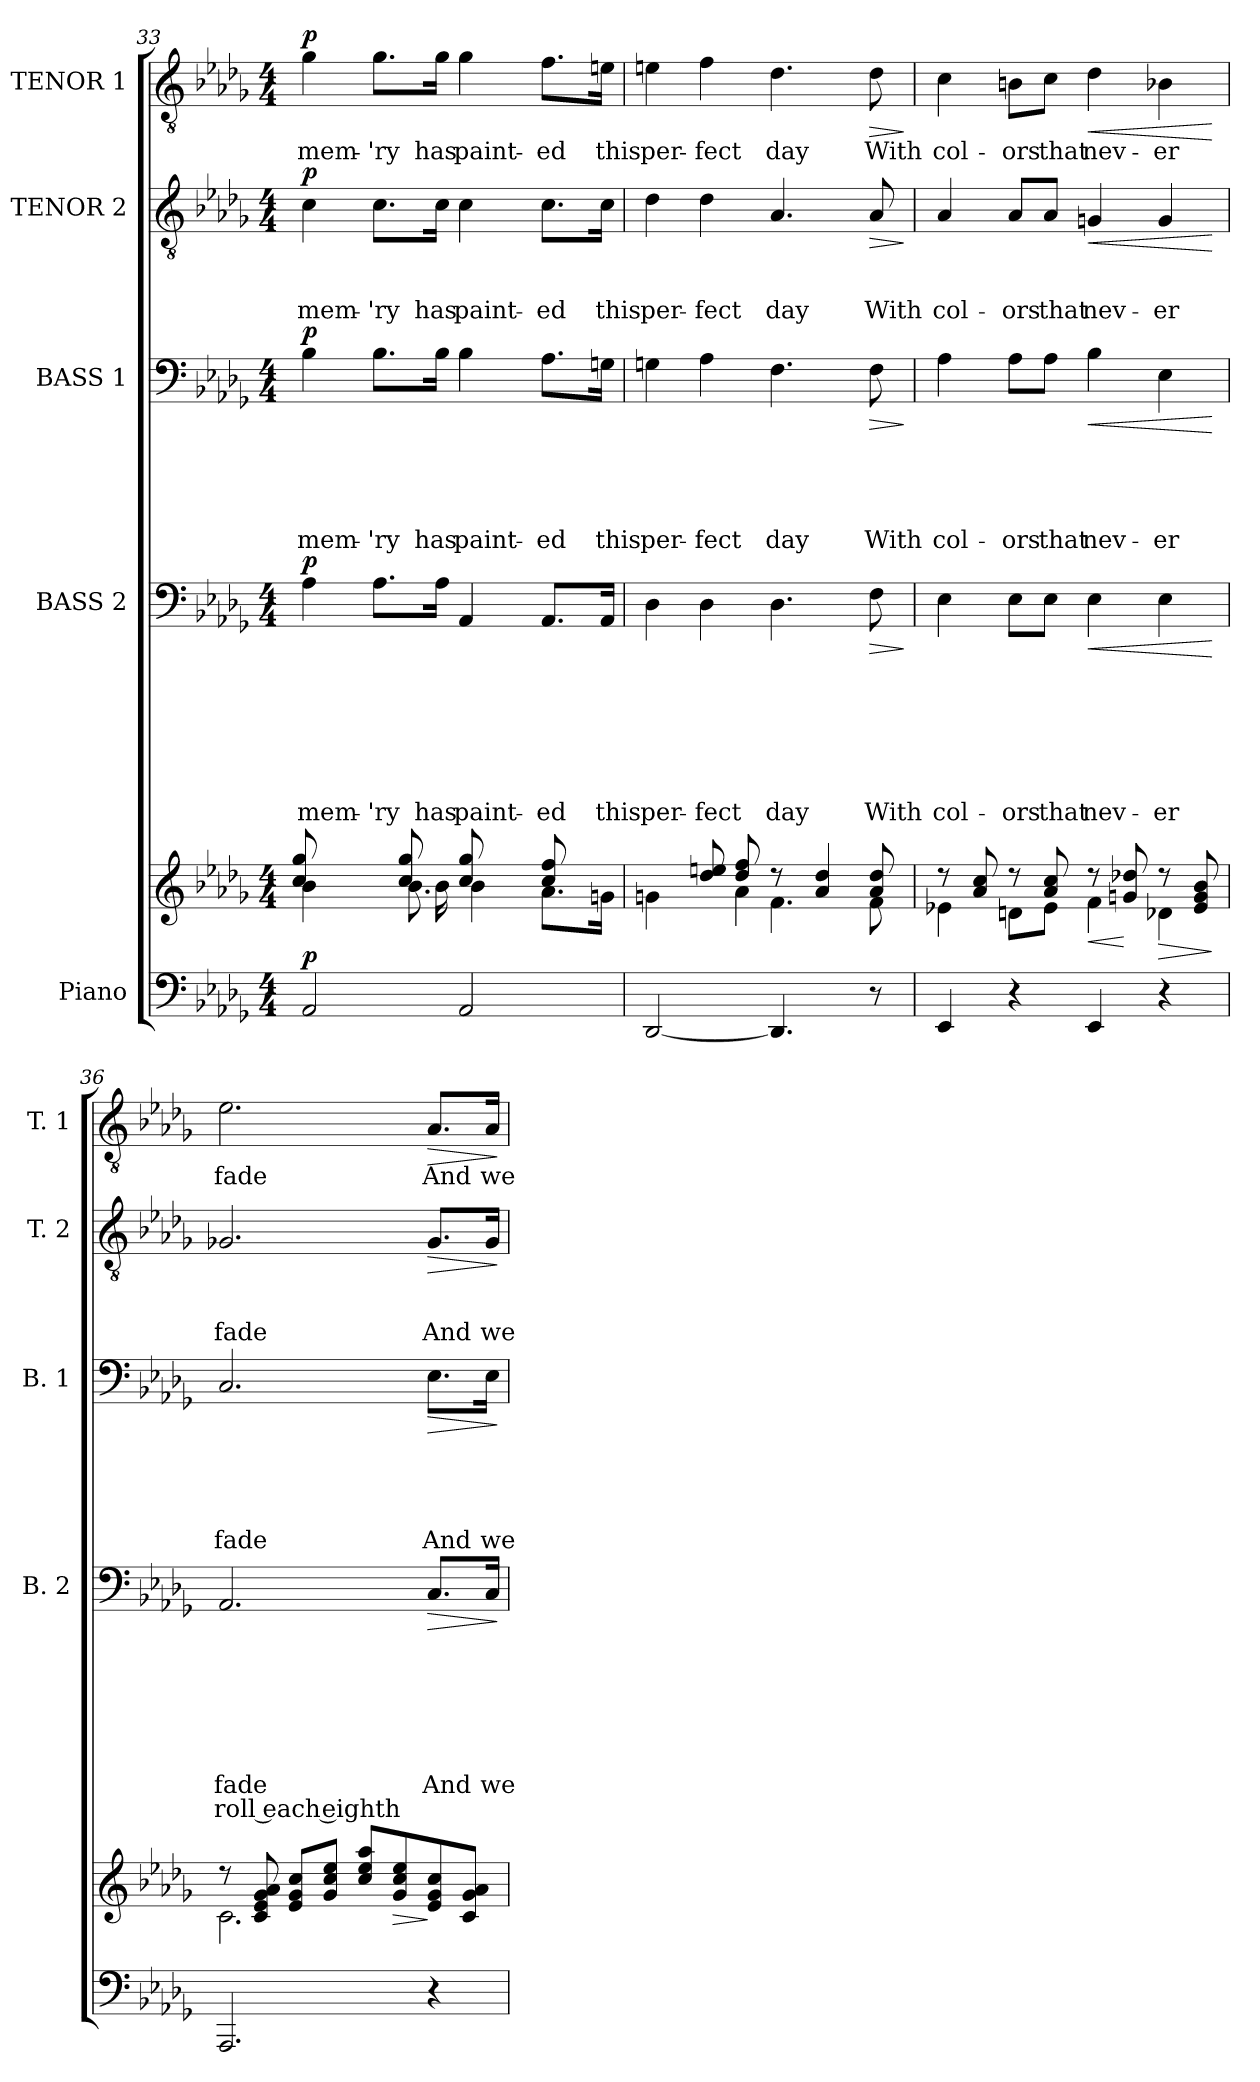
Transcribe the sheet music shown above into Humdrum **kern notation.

**kern	**kern	**dynam	**kern	**text	**text	**text	**text	**text	**text	**text	**text	**dynam	**kern	**text	**text	**text	**text	**text	**dynam	**kern	**text	**text	**text	**dynam	**kern	**text	**dynam
*part5	*part5	*part5	*part4	*part4	*part4	*part4	*part4	*part4	*part4	*part4	*part4	*part4	*part3	*part3	*part3	*part3	*part3	*part3	*part3	*part2	*part2	*part2	*part2	*part2	*part1	*part1	*part1
*staff6	*staff5	*staff5/6	*staff4	*staff4	*staff4	*staff4	*staff4	*staff4	*staff4	*staff4	*staff4	*staff4	*staff3	*staff3	*staff3	*staff3	*staff3	*staff3	*staff3	*staff2	*staff2	*staff2	*staff2	*staff2	*staff1	*staff1	*staff1
*I"Piano	*	*	*I"BASS 2	*	*	*	*	*	*	*	*	*	*I"BASS 1	*	*	*	*	*	*	*I"TENOR 2	*	*	*	*	*I"TENOR 1	*	*
*	*	*	*I'B. 2	*	*	*	*	*	*	*	*	*	*I'B. 1	*	*	*	*	*	*	*I'T. 2	*	*	*	*	*I'T. 1	*	*
*clefF4	*clefG2	*	*clefF4	*	*	*	*	*	*	*	*	*	*clefF4	*	*	*	*	*	*	*clefGv2	*	*	*	*	*clefGv2	*	*
*k[b-e-a-d-g-]	*k[b-e-a-d-g-]	*	*k[b-e-a-d-g-]	*	*	*	*	*	*	*	*	*	*k[b-e-a-d-g-]	*	*	*	*	*	*	*k[b-e-a-d-g-]	*	*	*	*	*k[b-e-a-d-g-]	*	*
*D-:	*D-:	*	*D-:	*	*	*	*	*	*	*	*	*	*D-:	*	*	*	*	*	*	*D-:	*	*	*	*	*D-:	*	*
*M4/4	*M4/4	*	*M4/4	*	*	*	*	*	*	*	*	*	*M4/4	*	*	*	*	*	*	*M4/4	*	*	*	*	*M4/4	*	*
=33	=33	=33	=33	=33	=33	=33	=33	=33	=33	=33	=33	=33	=33	=33	=33	=33	=33	=33	=33	=33	=33	=33	=33	=33	=33	=33	=33
*	*^	*	*	*	*	*	*	*	*	*	*	*	*	*	*	*	*	*	*	*	*	*	*	*	*	*	*
*	*	*^	*	*	*	*	*	*	*	*	*	*	*	*	*	*	*	*	*	*	*	*	*	*	*	*	*	*
*	*	*	*^	*	*	*	*	*	*	*	*	*	*	*	*	*	*	*	*	*	*	*	*	*	*	*	*	*	*
!	!	!	!	!	!LO:DY:a=2	!	!	!	!	!	!	!	!LO:LY:b	!	!LO:DY:a	!	!	!	!	!	!LO:LY:b	!LO:DY:a	!	!	!	!LO:LY:b	!LO:DY:a	!	!LO:LY:b	!LO:DY:a
2AA-/	4b-\	8cc/ 8gg-/	4..ryy	4.ryy	p	4A-\	.	.	.	.	.	.	mem-	.	p	4B-\	.	.	.	.	mem-	p	4c\	.	.	mem-	p	4g-\	mem-	p
.	.	4ryy	.	.	.	.	.	.	.	.	.	.	.	.	.	.	.	.	.	.	.	.	.	.	.	.	.	.	.	.
!	!	!	!	!	!	!	!	!	!	!	!	!	!LO:LY:b	!	!	!	!	!	!	!	!LO:LY:b	!	!	!	!	!LO:LY:b	!	!	!LO:LY:b	!
.	2.ryy	.	.	.	.	8.A-\L	.	.	.	.	.	.	-'ry	.	.	8.B-\L	.	.	.	.	-'ry	.	8.c\L	.	.	-'ry	.	8.g-\L	-'ry	.
.	.	8.b-\	.	8cc/ 8gg-/	.	.	.	.	.	.	.	.	.	.	.	.	.	.	.	.	.	.	.	.	.	.	.	.	.	.
!	!	!	!	!	!	!	!	!	!	!	!	!	!LO:LY:b	!	!	!	!	!	!	!	!LO:LY:b	!	!	!	!	!LO:LY:b	!	!	!LO:LY:b	!
.	.	.	16b-\	.	.	16A-\Jk	.	.	.	.	.	.	has	.	.	16B-\Jk	.	.	.	.	has	.	16c\Jk	.	.	has	.	16g-\Jk	has	.
!	!	!	!	!	!	!	!	!	!	!	!	!	!LO:LY:b	!	!	!	!	!	!	!	!LO:LY:b	!	!	!	!	!LO:LY:b	!	!	!LO:LY:b	!
2AA-/	.	.	8cc/ 8gg-/	4b-\	.	4AA-/	.	.	.	.	.	.	paint-	.	.	4B-\	.	.	.	.	paint-	.	4c\	.	.	paint-	.	4g-\	paint-	.
.	.	4..ryy	.	.	.	.	.	.	.	.	.	.	.	.	.	.	.	.	.	.	.	.	.	.	.	.	.	.	.	.
.	.	.	8ryy	.	.	.	.	.	.	.	.	.	.	.	.	.	.	.	.	.	.	.	.	.	.	.	.	.	.	.
!	!	!	!	!	!	!	!	!	!	!	!	!	!LO:LY:b	!	!	!	!	!	!	!	!LO:LY:b	!	!	!	!	!LO:LY:b	!	!	!LO:LY:b	!
.	.	.	8.a-\L	8cc/ 8ff/	.	8.AA-/L	.	.	.	.	.	.	-ed	.	.	8.A-\L	.	.	.	.	-ed	.	8.c\L	.	.	-ed	.	8.f\L	-ed	.
.	.	.	.	8ryy	.	.	.	.	.	.	.	.	.	.	.	.	.	.	.	.	.	.	.	.	.	.	.	.	.	.
!	!	!	!	!	!	!	!	!	!	!	!	!	!LO:LY:b	!	!	!	!	!	!	!	!LO:LY:b	!	!	!	!	!LO:LY:b	!	!	!LO:LY:b	!
.	.	.	16gn\Jk	.	.	16AA-/Jk	.	.	.	.	.	.	this	.	.	16Gn\Jk	.	.	.	.	this	.	16c\Jk	.	.	this	.	16en\Jk	this	.
!!LO:PB:g=z
=34	=34	=34	=34	=34	=34	=34	=34	=34	=34	=34	=34	=34	=34	=34	=34	=34	=34	=34	=34	=34	=34	=34	=34	=34	=34	=34	=34	=34	=34	=34
!	!	!	!	!	!	!	!	!	!	!	!	!	!LO:LY:b	!	!	!	!	!	!	!	!LO:LY:b	!	!	!	!	!LO:LY:b	!	!	!LO:LY:b	!
[<2DD-/	4gn\	4.ryy	4.ryy	2ryy	.	4D-\	.	.	.	.	.	.	per-	.	.	4Gn\	.	.	.	.	per-	.	4d-\	.	.	per-	.	4en\	per-	.
!	!	!	!	!	!	!	!	!	!	!	!	!	!LO:LY:b	!	!	!	!	!	!	!	!LO:LY:b	!	!	!	!	!LO:LY:b	!	!	!LO:LY:b	!
.	8dd-/ 8een/	.	.	.	.	4D-\	.	.	.	.	.	.	-fect	.	.	4A-\	.	.	.	.	-fect	.	4d-\	.	.	-fect	.	4f\	-fect	.
.	8ryy	4a-\	8dd-/ 8ff/	.	.	.	.	.	.	.	.	.	.	.	.	.	.	.	.	.	.	.	.	.	.	.	.	.	.	.
!	!	!	!	!	!	!	!	!	!	!	!	!	!LO:LY:b	!	!	!	!	!	!	!	!LO:LY:b	!	!	!	!	!LO:LY:b	!	!	!LO:LY:b	!
4.DD-/]	32ryy	.	4.f\	8rdd	.	4.D-\	.	.	.	.	.	.	day	.	.	4.F\	.	.	.	.	day	.	4.A-/	.	.	day	.	4.d-\	day	.
.	4...ryy	.	.	.	.	.	.	.	.	.	.	.	.	.	.	.	.	.	.	.	.	.	.	.	.	.	.	.	.	.
.	.	4ryy	.	4a-/ 4dd-/	.	.	.	.	.	.	.	.	.	.	.	.	.	.	.	.	.	.	.	.	.	.	.	.	.	.
!	!	!	!	!	!	!	!	!	!	!	!	!	!LO:LY:b	!	!LO:HP:b	!	!	!	!	!	!LO:LY:b	!LO:HP:b	!	!	!	!LO:LY:b	!LO:HP:b	!	!LO:LY:b	!LO:HP:b
8r	.	8a-/ 8dd-/	8f\	16.ryy	] ]	8F\	.	.	.	.	.	.	With	.	>	8F\	.	.	.	.	With	>	8A-/	.	.	With	>	8d-\	With	>
.	.	.	.	32ryy	.	.	.	.	.	.	.	.	.	.	.	.	.	.	.	.	.	.	.	.	.	.	.	.	.	.
*	*v	*v	*v	*v	*	*	*	*	*	*	*	*	*	*	*	*	*	*	*	*	*	*	*	*	*	*	*	*	*	*
.	.	.	.	.	.	.	.	.	.	.	.	]	.	.	.	.	.	.	]	.	.	.	.	]	.	.	]
=35	=35	=35	=35	=35	=35	=35	=35	=35	=35	=35	=35	=35	=35	=35	=35	=35	=35	=35	=35	=35	=35	=35	=35	=35	=35	=35	=35
*	*^	*	*	*	*	*	*	*	*	*	*	*	*	*	*	*	*	*	*	*	*	*	*	*	*	*	*
!	!	!	!	!	!	!	!	!	!	!	!LO:LY:b	!	!	!	!	!	!	!	!LO:LY:b	!	!	!	!	!LO:LY:b	!	!	!LO:LY:b	!
4EE-/	8rdd	4e-X\	.	4E-\	.	.	.	.	.	.	col-	.	.	4A-\	.	.	.	.	col-	.	4A-/	.	.	col-	.	4c\	col-	.
.	8a-/ 8cc/	.	.	.	.	.	.	.	.	.	.	.	.	.	.	.	.	.	.	.	.	.	.	.	.	.	.	.
!	!	!	!	!	!	!	!	!	!	!	!LO:LY:b	!	!	!	!	!	!	!	!LO:LY:b	!	!	!	!	!LO:LY:b	!	!	!LO:LY:b	!
4r	8rdd	8dn\L	.	8E-\L	.	.	.	.	.	.	-ors	.	.	8A-\L	.	.	.	.	-ors	.	8A-/L	.	.	-ors	.	8Bn\L	-ors	.
!	!	!	!	!	!	!	!	!	!	!	!LO:LY:b	!	!	!	!	!	!	!	!LO:LY:b	!	!	!	!	!LO:LY:b	!	!	!LO:LY:b	!
.	8a-/ 8cc/	8e-\J	.	8E-\J	.	.	.	.	.	.	that	.	.	8A-\J	.	.	.	.	that	.	8A-/J	.	.	that	.	8c\J	that	.
!	!	!	!LO:HP:b	!	!	!	!	!	!	!	!LO:LY:b	!	!LO:HP:b	!	!	!	!	!	!LO:LY:b	!LO:HP:b	!	!	!	!LO:LY:b	!LO:HP:b	!	!LO:LY:b	!LO:HP:b
4EE-/	8rdd	4f\	<	4E-\	.	.	.	.	.	.	nev-	.	<	4B-\	.	.	.	.	nev-	<	4Gn/	.	.	nev-	<	4d-\	nev-	<
.	8gn/ 8dd-X/	.	[	.	.	.	.	.	.	.	.	.	.	.	.	.	.	.	.	.	.	.	.	.	.	.	.	.
!	!	!	!LO:HP:b	!	!	!	!	!	!	!	!LO:LY:b	!	!	!	!	!	!	!	!LO:LY:b	!	!	!	!	!LO:LY:b	!	!	!LO:LY:b	!
4r	8rdd	4d-X\	>	4E-\	.	.	.	.	.	.	-er	.	.	4E-\	.	.	.	.	-er	.	4G/	.	.	-er	.	4B-X\	-er	.
.	8e-/ 8g/ 8b-/	.	.	.	.	.	.	.	.	.	.	.	.	.	.	.	.	.	.	.	.	.	.	.	.	.	.	.
*	*v	*v	*	*	*	*	*	*	*	*	*	*	*	*	*	*	*	*	*	*	*	*	*	*	*	*	*	*
.	.	]	.	.	.	.	.	.	.	.	.	[	.	.	.	.	.	.	[	.	.	.	.	[	.	.	[
=36	=36	=36	=36	=36	=36	=36	=36	=36	=36	=36	=36	=36	=36	=36	=36	=36	=36	=36	=36	=36	=36	=36	=36	=36	=36	=36	=36
*	*^	*	*	*	*	*	*	*	*	*	*	*	*	*	*	*	*	*	*	*	*	*	*	*	*	*	*
!	!	!	!	!	!	!	!	!	!	!	!LO:LY:b	!LO:LY:b	!	!	!	!	!	!	!LO:LY:b	!	!	!	!	!LO:LY:b	!	!	!LO:LY:b	!
2.AAA-/	8rdd	2.c\	.	2.AA-/	.	.	.	.	.	.	fade	roll each eighth	.	2.C/	.	.	.	.	fade	.	2.G-X/	.	.	fade	.	2.e-\	fade	.
.	8c/ 8e-/ 8g-/ 8a-/	.	.	.	.	.	.	.	.	.	.	.	.	.	.	.	.	.	.	.	.	.	.	.	.	.	.	.
.	8e-/ 8g-/ 8cc/L	.	.	.	.	.	.	.	.	.	.	.	.	.	.	.	.	.	.	.	.	.	.	.	.	.	.	.
.	8g-/ 8cc/ 8ee-/J	.	.	.	.	.	.	.	.	.	.	.	.	.	.	.	.	.	.	.	.	.	.	.	.	.	.	.
.	8cc/ 8ee-/ 8aa-/L	.	.	.	.	.	.	.	.	.	.	.	.	.	.	.	.	.	.	.	.	.	.	.	.	.	.	.
!	!	!	!LO:HP:b	!	!	!	!	!	!	!	!	!	!	!	!	!	!	!	!	!	!	!	!	!	!	!	!	!
.	8g-/ 8cc/ 8ee-/	.	>	.	.	.	.	.	.	.	.	.	.	.	.	.	.	.	.	.	.	.	.	.	.	.	.	.
!	!	!	!	!	!	!	!	!	!	!	!LO:LY:b	!	!LO:HP:b	!	!	!	!	!	!LO:LY:b	!LO:HP:b	!	!	!	!LO:LY:b	!LO:HP:b	!	!LO:LY:b	!LO:HP:b
4r	8e-/ 8g-/ 8cc/	4ryy	]	8.C/L	.	.	.	.	.	.	And	.	>	8.E-\L	.	.	.	.	And	>	8.G-/L	.	.	And	>	8.A-/L	And	>
.	8c/ 8g-/ 8a-/J	.	.	.	.	.	.	.	.	.	.	.	.	.	.	.	.	.	.	.	.	.	.	.	.	.	.	.
!	!	!	!	!	!	!	!	!	!	!	!LO:LY:b	!	!	!	!	!	!	!	!LO:LY:b	!	!	!	!	!LO:LY:b	!	!	!LO:LY:b	!
.	.	.	.	16C/Jk	.	.	.	.	.	.	we	.	.	16E-\Jk	.	.	.	.	we	.	16G-/Jk	.	.	we	.	16A-/Jk	we	.
*	*v	*v	*	*	*	*	*	*	*	*	*	*	*	*	*	*	*	*	*	*	*	*	*	*	*	*	*	*
.	.	.	.	.	.	.	.	.	.	.	.	]	.	.	.	.	.	.	]	.	.	.	.	]	.	.	]
=	=	=	=	=	=	=	=	=	=	=	=	=	=	=	=	=	=	=	=	=	=	=	=	=	=	=	=
*-	*-	*-	*-	*-	*-	*-	*-	*-	*-	*-	*-	*-	*-	*-	*-	*-	*-	*-	*-	*-	*-	*-	*-	*-	*-	*-	*-
